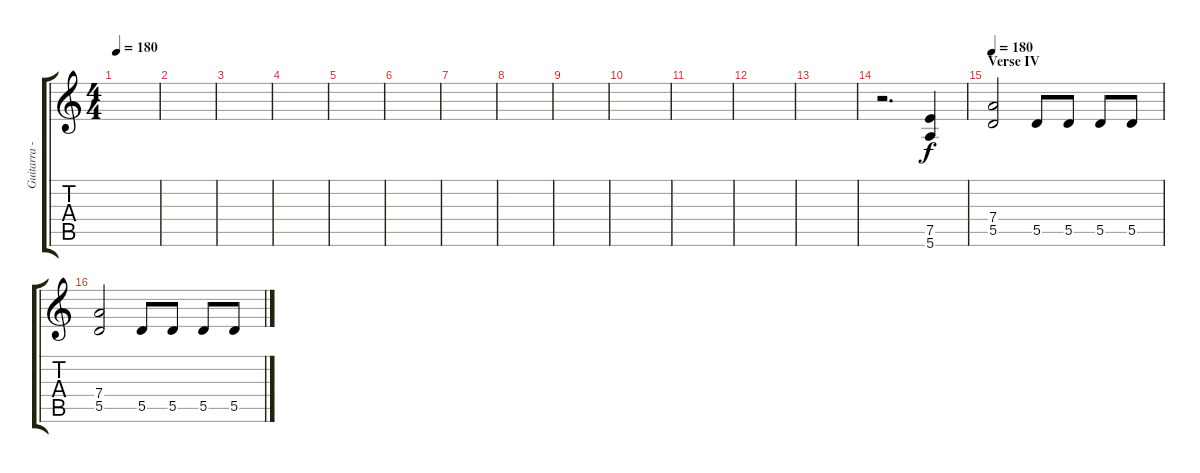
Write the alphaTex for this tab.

\track ("Guitarra - Guitar" "Guitarra -") {instrument distortionguitar}
\staff {score tabs}
\tuning (E4 B3 G3 D3 A2 E2) {hide}
\ts (4 4)
\tempo 180
\clef g2
\ks c
|
|
|
|
|
|
|
|
|
|
|
|
|
r.2{d} (7.5 5.6).4 |
\section ("" "Verse IV")
\tempo 180
(7.4 5.5).2 5.5.8 5.5.8 5.5.8 5.5.8 |
(7.4 5.5).2 5.5.8 5.5.8 5.5.8 5.5.8
